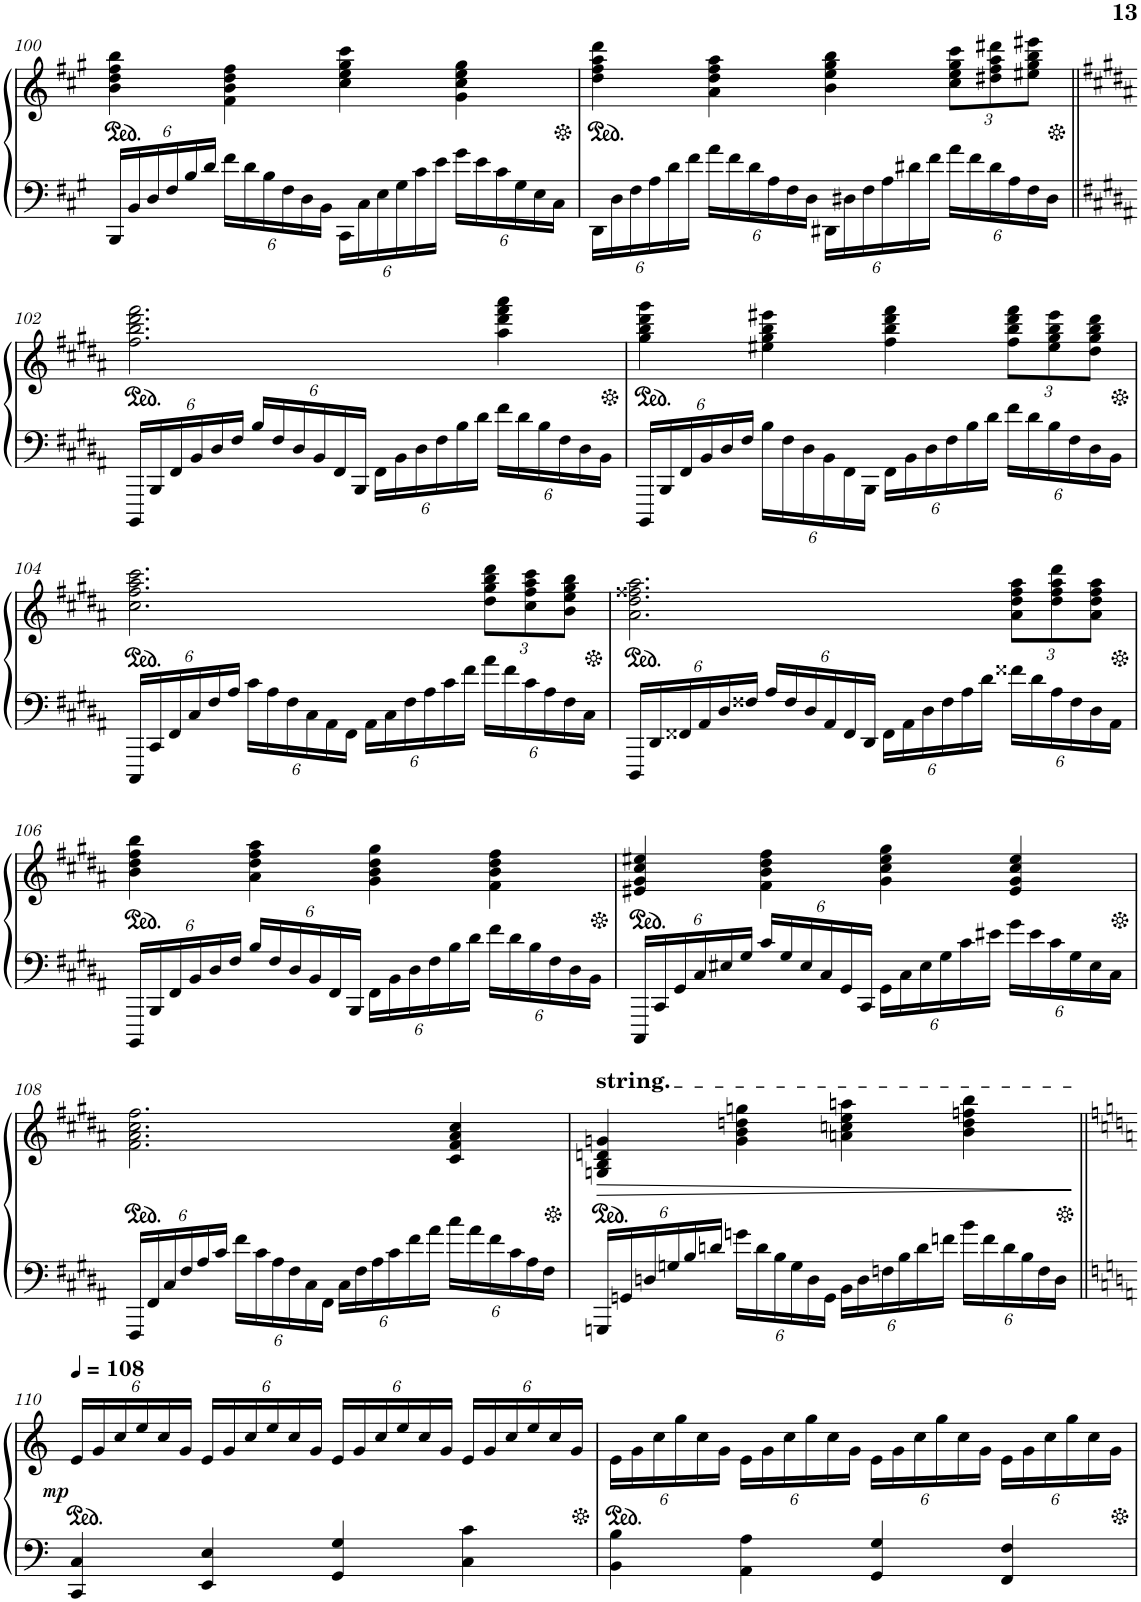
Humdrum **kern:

**kern	**kern	**dynam
*part1	*part1	*part1
*staff2	*staff1	*staff1/2
*I"Piano	*	*
*I'Pno.	*	*
!!LO:PB:g=z
*clefF4	*clefG2	*
*k[f#c#g#]	*k[f#c#g#]	*
*M4/4	*M4/4	*
*Xbrackettup	*	*
*	*ped	*
=100	=100	=100
24BBB/LL	4b\ 4dd\ 4ff#\ 4bb\	.
24BB/	.	.
24D/	.	.
24F#/	.	.
24B/	.	.
24d/JJ	.	.
24f#\LL	4f#\ 4b\ 4dd\ 4ff#\	.
24d\	.	.
24B\	.	.
24F#\	.	.
24D\	.	.
24BB\JJ	.	.
24CC#\LL	4cc#\ 4ee\ 4gg#\ 4ccc#\	.
24C#\	.	.
24E\	.	.
24G#\	.	.
24c#\	.	.
24e\JJ	.	.
24g#\LL	4g#\ 4cc#\ 4ee\ 4gg#\	.
24e\	.	.
24c#\	.	.
24G#\	.	.
24E\	.	.
24C#\JJ	.	.
=101	=101	=101
*	*Xped	*
*	*ped	*
24DD\LL	4dd\ 4ff#\ 4aa\ 4ddd\	.
24D\	.	.
24F#\	.	.
24A\	.	.
24d\	.	.
24f#\JJ	.	.
24a\LL	4a\ 4dd\ 4ff#\ 4aa\	.
24f#\	.	.
24d\	.	.
24A\	.	.
24F#\	.	.
24D\JJ	.	.
24DD#X\LL	4b\ 4ee\ 4gg#\ 4bb\	.
24D#X\	.	.
24F#\	.	.
24A\	.	.
24d#X\	.	.
24f#\JJ	.	.
*	*Xbrackettup	*
24a\LL	12cc#\ 12ee\ 12gg#\ 12ccc#\L	.
24f#\	.	.
24d#\	12dd#X\ 12ff#\ 12aa\ 12ddd#X\	.
24A\	.	.
24F#\	12ee#X\ 12gg#\ 12bb\ 12eee#X\J	.
24D#\JJ	.	.
!!LO:LB:g=z
=102||	=102||	=102||
*k[f#c#g#d#a#]	*k[f#c#g#d#a#]	*
*	*Xped	*
*	*ped	*
24BBBB/LL	2.ff#\ 2.bb\ 2.ddd#\ 2.fff#\	.
24BBB/	.	.
24FF#/	.	.
24BB/	.	.
24D#/	.	.
24F#/JJ	.	.
24B/LL	.	.
24F#/	.	.
24D#/	.	.
24BB/	.	.
24FF#/	.	.
24BBB/JJ	.	.
24FF#\LL	.	.
24BB\	.	.
24D#\	.	.
24F#\	.	.
24B\	.	.
24d#\JJ	.	.
24f#\LL	4aa#\ 4ddd#\ 4fff#\ 4aaa#\	.
24d#\	.	.
24B\	.	.
24F#\	.	.
24D#\	.	.
24BB\JJ	.	.
=103	=103	=103
*	*Xped	*
*	*ped	*
24BBBB/LL	4gg#\ 4bb\ 4ddd#\ 4ggg#\	.
24BBB/	.	.
24FF#/	.	.
24BB/	.	.
24D#/	.	.
24F#/JJ	.	.
24B\LL	4ee#X\ 4gg#\ 4bb\ 4eee#X\	.
24F#\	.	.
24D#\	.	.
24BB\	.	.
24FF#\	.	.
24BBB\JJ	.	.
24FF#\LL	4ff#\ 4bb\ 4ddd#\ 4fff#\	.
24BB\	.	.
24D#\	.	.
24F#\	.	.
24B\	.	.
24d#\JJ	.	.
24f#\LL	12ff#\ 12bb\ 12ddd#\ 12fff#\L	.
24d#\	.	.
24B\	12ee#\ 12gg#\ 12bb\ 12eee#\	.
24F#\	.	.
24D#\	12dd#\ 12gg#\ 12bb\ 12ddd#\J	.
24BB\JJ	.	.
!!LO:LB:g=z
=104	=104	=104
*	*Xped	*
*	*ped	*
24CCC#/LL	2.cc#\ 2.ff#\ 2.aa#\ 2.ccc#\	.
24CC#/	.	.
24FF#/	.	.
24C#/	.	.
24F#/	.	.
24A#/JJ	.	.
24c#\LL	.	.
24A#\	.	.
24F#\	.	.
24C#\	.	.
24AA#\	.	.
24FF#\JJ	.	.
24AA#\LL	.	.
24C#\	.	.
24F#\	.	.
24A#\	.	.
24c#\	.	.
24f#\JJ	.	.
24a#\LL	12dd#\ 12gg#\ 12bb\ 12ddd#\L	.
24f#\	.	.
24c#\	12cc#\ 12ff#\ 12aa#\ 12ccc#\	.
24A#\	.	.
24F#\	12b\ 12ee\ 12gg#\ 12bb\J	.
24C#\JJ	.	.
=105	=105	=105
*	*Xped	*
*	*ped	*
24DDD#/LL	2.a#\ 2.dd#\ 2.ff##X\ 2.aa#\	.
24DD#/	.	.
24FF##X/	.	.
24AA#/	.	.
24D#/	.	.
24F##X/JJ	.	.
24A#/LL	.	.
24F##/	.	.
24D#/	.	.
24AA#/	.	.
24FF##/	.	.
24DD#/JJ	.	.
24FF##\LL	.	.
24AA#\	.	.
24D#\	.	.
24F##\	.	.
24A#\	.	.
24d#\JJ	.	.
24f##X\LL	12a#\ 12dd#\ 12ff##\ 12aa#\L	.
24d#\	.	.
24A#\	12dd#\ 12ff##\ 12aa#\ 12ddd#\	.
24F##\	.	.
24D#\	12a#\ 12dd#\ 12ff##\ 12aa#\J	.
24AA#\JJ	.	.
!!LO:LB:g=z
=106	=106	=106
*	*Xped	*
*	*ped	*
24BBBB/LL	4b\ 4dd#\ 4ff#\ 4bb\	.
24BBB/	.	.
24FF#/	.	.
24BB/	.	.
24D#/	.	.
24F#/JJ	.	.
24B/LL	4a#\ 4dd#\ 4ff#\ 4aa#\	.
24F#/	.	.
24D#/	.	.
24BB/	.	.
24FF#/	.	.
24BBB/JJ	.	.
24FF#\LL	4g#\ 4b\ 4dd#\ 4gg#\	.
24BB\	.	.
24D#\	.	.
24F#\	.	.
24B\	.	.
24d#\JJ	.	.
24f#\LL	4f#\ 4b\ 4dd#\ 4ff#\	.
24d#\	.	.
24B\	.	.
24F#\	.	.
24D#\	.	.
24BB\JJ	.	.
=107	=107	=107
*	*Xped	*
*	*ped	*
24CCC#/LL	4e#X/ 4g#/ 4cc#/ 4ee#X/	.
24CC#/	.	.
24GG#/	.	.
24C#/	.	.
24E#X/	.	.
24G#/JJ	.	.
24c#/LL	4f#\ 4b\ 4dd#\ 4ff#\	.
24G#/	.	.
24E#/	.	.
24C#/	.	.
24GG#/	.	.
24CC#/JJ	.	.
24GG#\LL	4g#\ 4cc#\ 4ee#\ 4gg#\	.
24C#\	.	.
24E#\	.	.
24G#\	.	.
24c#\	.	.
24e#X\JJ	.	.
24g#\LL	4e#/ 4g#/ 4cc#/ 4ee#/	.
24e#\	.	.
24c#\	.	.
24G#\	.	.
24E#\	.	.
24C#\JJ	.	.
!!LO:LB:g=z
=108	=108	=108
*	*Xped	*
*	*ped	*
24FFF#/LL	2.f#\ 2.a#\ 2.cc#\ 2.ff#\	.
24FF#/	.	.
24C#/	.	.
24F#/	.	.
24A#/	.	.
24c#/JJ	.	.
24f#\LL	.	.
24c#\	.	.
24A#\	.	.
24F#\	.	.
24C#\	.	.
24FF#\JJ	.	.
24C#\LL	.	.
24F#\	.	.
24A#\	.	.
24c#\	.	.
24f#\	.	.
24a#\JJ	.	.
24cc#\LL	4c#/ 4f#/ 4a#/ 4cc#/	.
24a#\	.	.
24f#\	.	.
24c#\	.	.
24A#\	.	.
24F#\JJ	.	.
=109	=109	=109
*	*Xped	*
*	*ped	*
!	!LO:TX:a:t=string.	!
24GGGn/LL	4Gn/ 4B/ 4dn/ 4gn/	.
24GGn/	.	.
24Dn/	.	.
24Gn/	.	.
24B/	.	.
24dn/JJ	.	.
!	!	!LO:HP:b
24gn\LL	4g\ 4b\ 4ddn\ 4ggn\	>
24d\	.	.
24B\	.	.
24G\	.	.
24D\	.	.
24GG\JJ	.	.
24BB\LL	4an\ 4ccn\ 4ee\ 4aan\	.
24D\	.	.
24Fn\	.	.
24B\	.	.
24d\	.	.
24fn\JJ	.	.
24b\LL	4b\ 4dd\ 4ffn\ 4bb\	.
24f\	.	.
24d\	.	.
24B\	.	.
24F\	.	.
24D\JJ	.	.
.	.	]
!!LO:LB:g=z
=110||	=110||	=110||
*k[]	*k[]	*
*	*Xped	*
*	*ped	*
*	*MM108	*
!	!	!LO:DY:b
4CC/ 4C/	24e/LL	mp
.	24g/	.
.	24cc/	.
.	24ee/	.
.	24cc/	.
.	24g/JJ	.
4EE/ 4E/	24e/LL	.
.	24g/	.
.	24cc/	.
.	24ee/	.
.	24cc/	.
.	24g/JJ	.
4GG/ 4G/	24e/LL	.
.	24g/	.
.	24cc/	.
.	24ee/	.
.	24cc/	.
.	24g/JJ	.
4C\ 4c\	24e/LL	.
.	24g/	.
.	24cc/	.
.	24ee/	.
.	24cc/	.
.	24g/JJ	.
=111	=111	=111
*	*Xped	*
*	*ped	*
4BB\ 4B\	24e\LL	.
.	24g\	.
.	24cc\	.
.	24gg\	.
.	24cc\	.
.	24g\JJ	.
4AA\ 4A\	24e\LL	.
.	24g\	.
.	24cc\	.
.	24gg\	.
.	24cc\	.
.	24g\JJ	.
4GG/ 4G/	24e\LL	.
.	24g\	.
.	24cc\	.
.	24gg\	.
.	24cc\	.
.	24g\JJ	.
4FF/ 4F/	24e\LL	.
.	24g\	.
.	24cc\	.
.	24gg\	.
.	24cc\	.
.	24g\JJ	.
*	*Xped	*
=	=	=
*-	*-	*-
